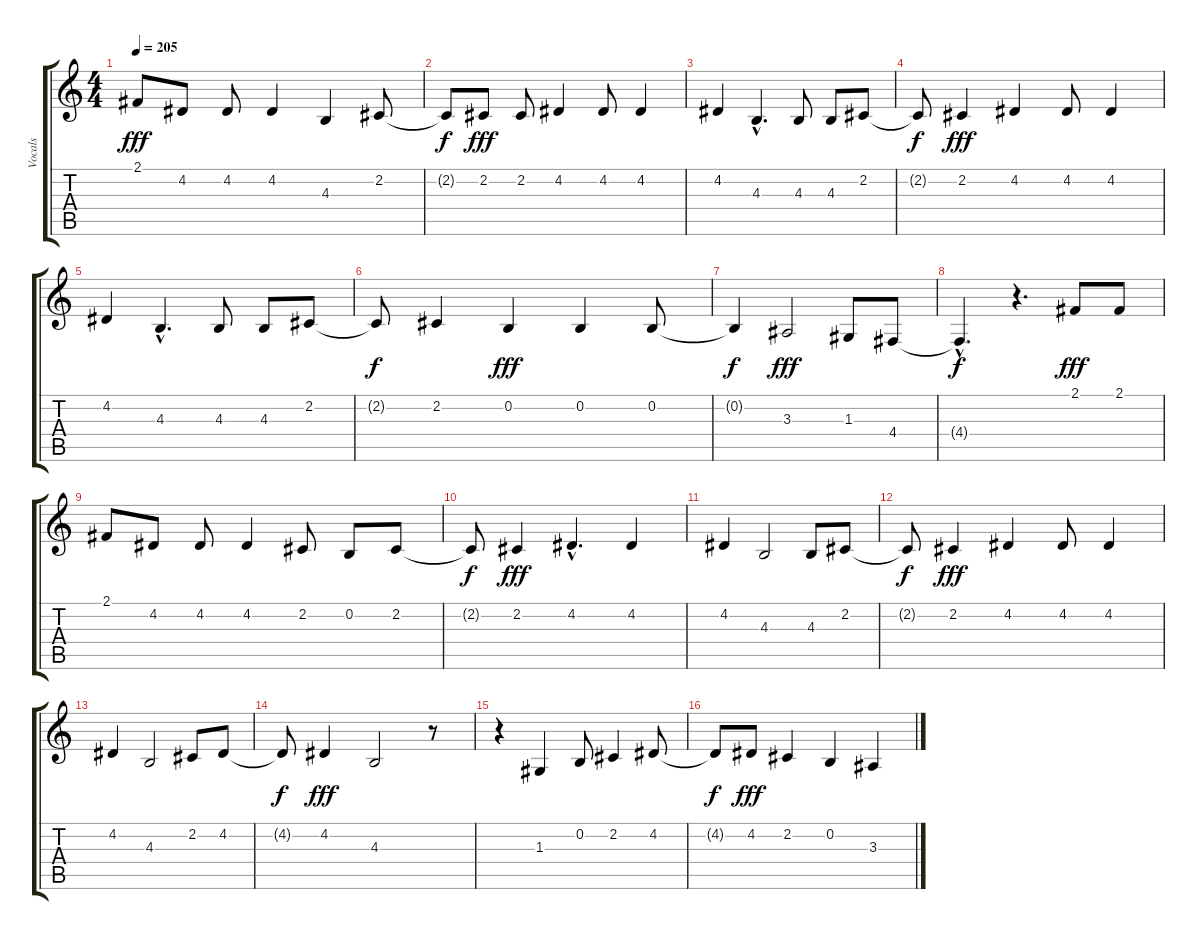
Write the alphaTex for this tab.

\track ("Vocals" "Vocals") {instrument tenorsax}
\staff {score tabs}
\tuning (E4 B3 G3 D3 A2 E2) {hide}
\ts (4 4)
\tempo 205
\clef g2
\ks c
2.1.8{dy fff} 4.2.8 4.2.8 4.2.4 4.3.4 2.2.8 |
2.2{t}.8{dy f} 2.2.8{dy fff} 2.2.8 4.2.4 4.2.8 4.2.4 |
4.2.4 4.3{hac}.4{d} 4.3.8 4.3.8 2.2.8 |
2.2{t}.8{dy f} 2.2.4{dy fff} 4.2.4 4.2.8 4.2.4 |
4.2.4 4.3{hac}.4{d} 4.3.8 4.3.8 2.2.8 |
2.2{t}.8{dy f} 2.2.4 0.2.4{dy fff} 0.2.4 0.2.8 |
0.2{t}.4{dy f} 3.3.2{dy fff} 1.3.8 4.4.8 |
4.4{hac t}.4{d dy f} r.4{d} 2.1.8{dy fff} 2.1.8 |
2.1.8 4.2.8 4.2.8 4.2.4 2.2.8 0.2.8 2.2.8 |
2.2{t}.8{dy f} 2.2.4{dy fff} 4.2{hac}.4{d} 4.2.4 |
4.2.4 4.3.2 4.3.8 2.2.8 |
2.2{t}.8{dy f} 2.2.4{dy fff} 4.2.4 4.2.8 4.2.4 |
4.2.4 4.3.2 2.2.8 4.2.8 |
4.2{t}.8{dy f} 4.2.4{dy fff} 4.3.2 r.8 |
r.4 1.3.4 0.2.8 2.2.4 4.2.8 |
4.2{t}.8{dy f} 4.2.8{dy fff} 2.2.4 0.2.4 3.3.4
